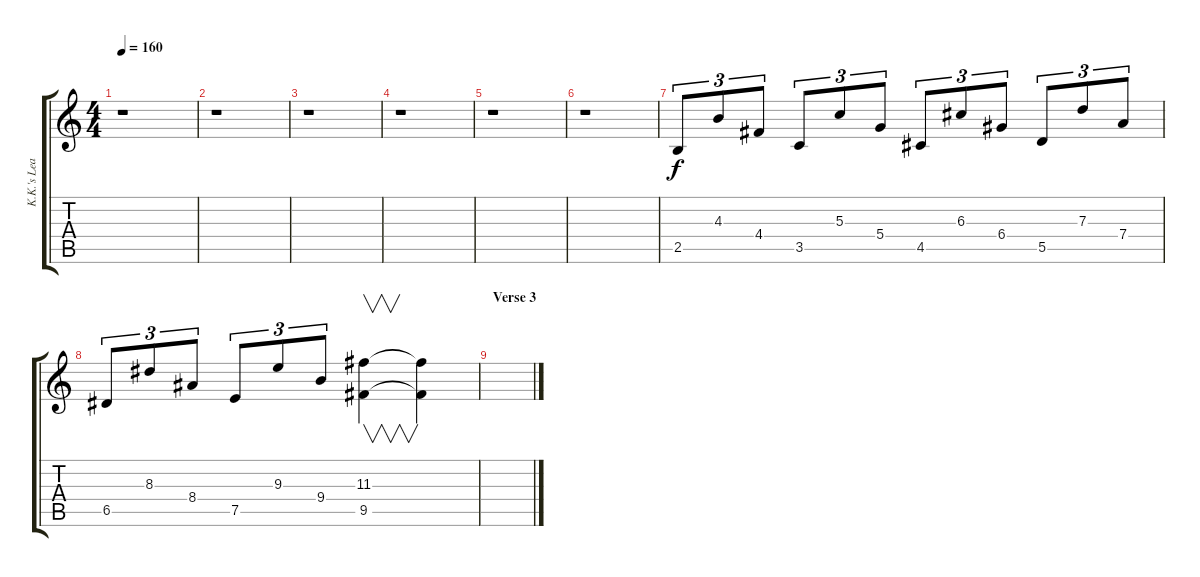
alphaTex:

\track ("K.K.'s Lead" "K.K.'s Lea") {instrument overdrivenguitar}
\staff {score tabs}
\tuning (E4 B3 G3 D3 A2 E2) {hide}
\ts (4 4)
\tempo 160
\clef g2
\ks c
r.1{dy f} |
r.1 |
r.1 |
r.1 |
r.1 |
r.1 |
2.5.8{tu (3 2)} 4.3.8{tu (3 2)} 4.4.8{tu (3 2)} 3.5.8{tu (3 2)} 5.3.8{tu (3 2)} 5.4.8{tu (3 2)} 4.5.8{tu (3 2)} 6.3.8{tu (3 2)} 6.4.8{tu (3 2)} 5.5.8{tu (3 2)} 7.3.8{tu (3 2)} 7.4.8{tu (3 2)} |
6.5.8{tu (3 2)} 8.3.8{tu (3 2)} 8.4.8{tu (3 2)} 7.5.8{tu (3 2)} 9.3.8{tu (3 2)} 9.4.8{tu (3 2)} (11.3 9.5).4{v} (11.3{t} 9.5{t}).4 |
\section ("" "Verse 3")
